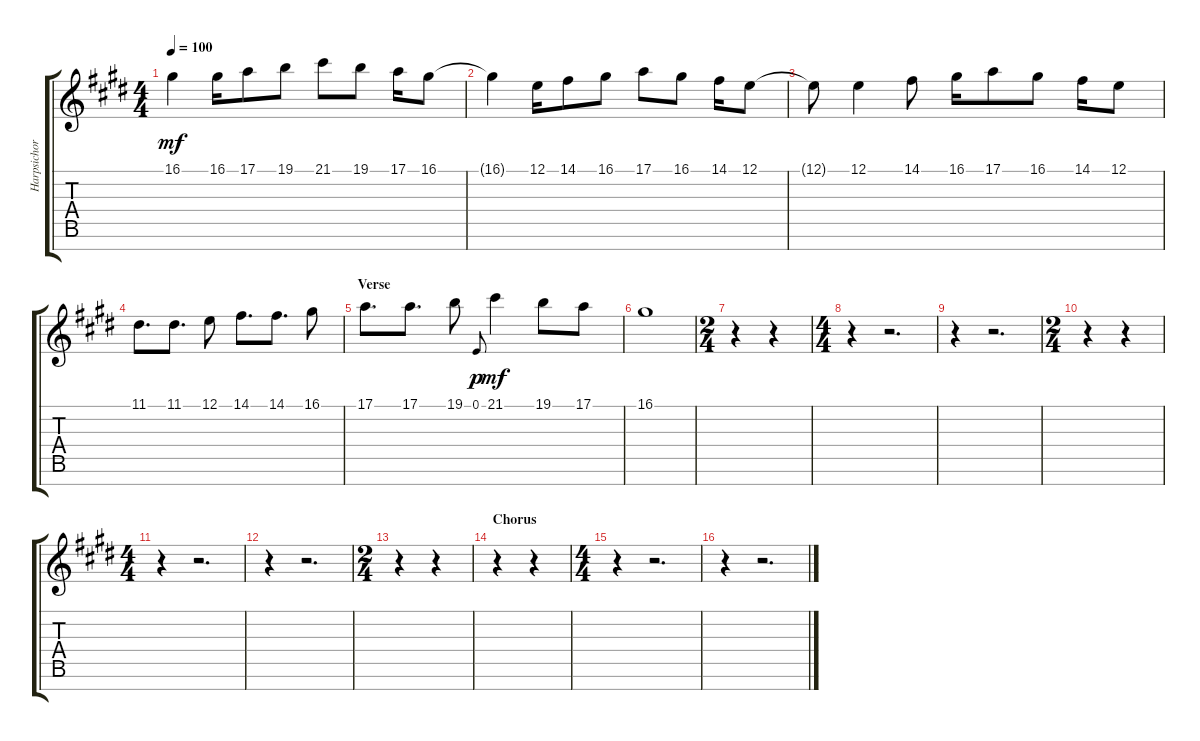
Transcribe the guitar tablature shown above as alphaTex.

\track ("Harpsichord (Staff 1)" "Harpsichor") {instrument harpsichord}
\staff {score tabs}
\tuning (E4 B3 G3 D3 A2 E2 B1) {hide}
\ts (4 4)
\tempo 100
\clef g2
\ks e
16.1{t}.4{dy mf} 16.1.16 17.1.8 19.1.8 21.1.8 19.1.8 17.1.16 16.1.8 |
16.1{t}.4 12.1.16 14.1.8 16.1.8 17.1.8 16.1.8 14.1.16 12.1.8 |
12.1{t}.8 12.1.4 14.1.8 16.1.16 17.1.8 16.1.8 14.1.16 12.1.8 |
11.1.8{d} 11.1.8{d} 12.1.8 14.1.8{d} 14.1.8{d} 16.1.8 |
\section ("" "Verse")
17.1.8{d} 17.1.8{d} 19.1.8 0.1.8{gr onbeat dy p} 21.1.4{dy mf} 19.1.8 17.1.8 |
16.1.1 |
\ts (2 4)
r.4 r.4 |
\ts (4 4)
r.4 r.2{d} |
r.4 r.2{d} |
\ts (2 4)
r.4 r.4 |
\ts (4 4)
r.4 r.2{d} |
r.4 r.2{d} |
\ts (2 4)
r.4 r.4 |
\section ("" "Chorus")
r.4 r.4 |
\ts (4 4)
r.4 r.2{d} |
r.4 r.2{d}
